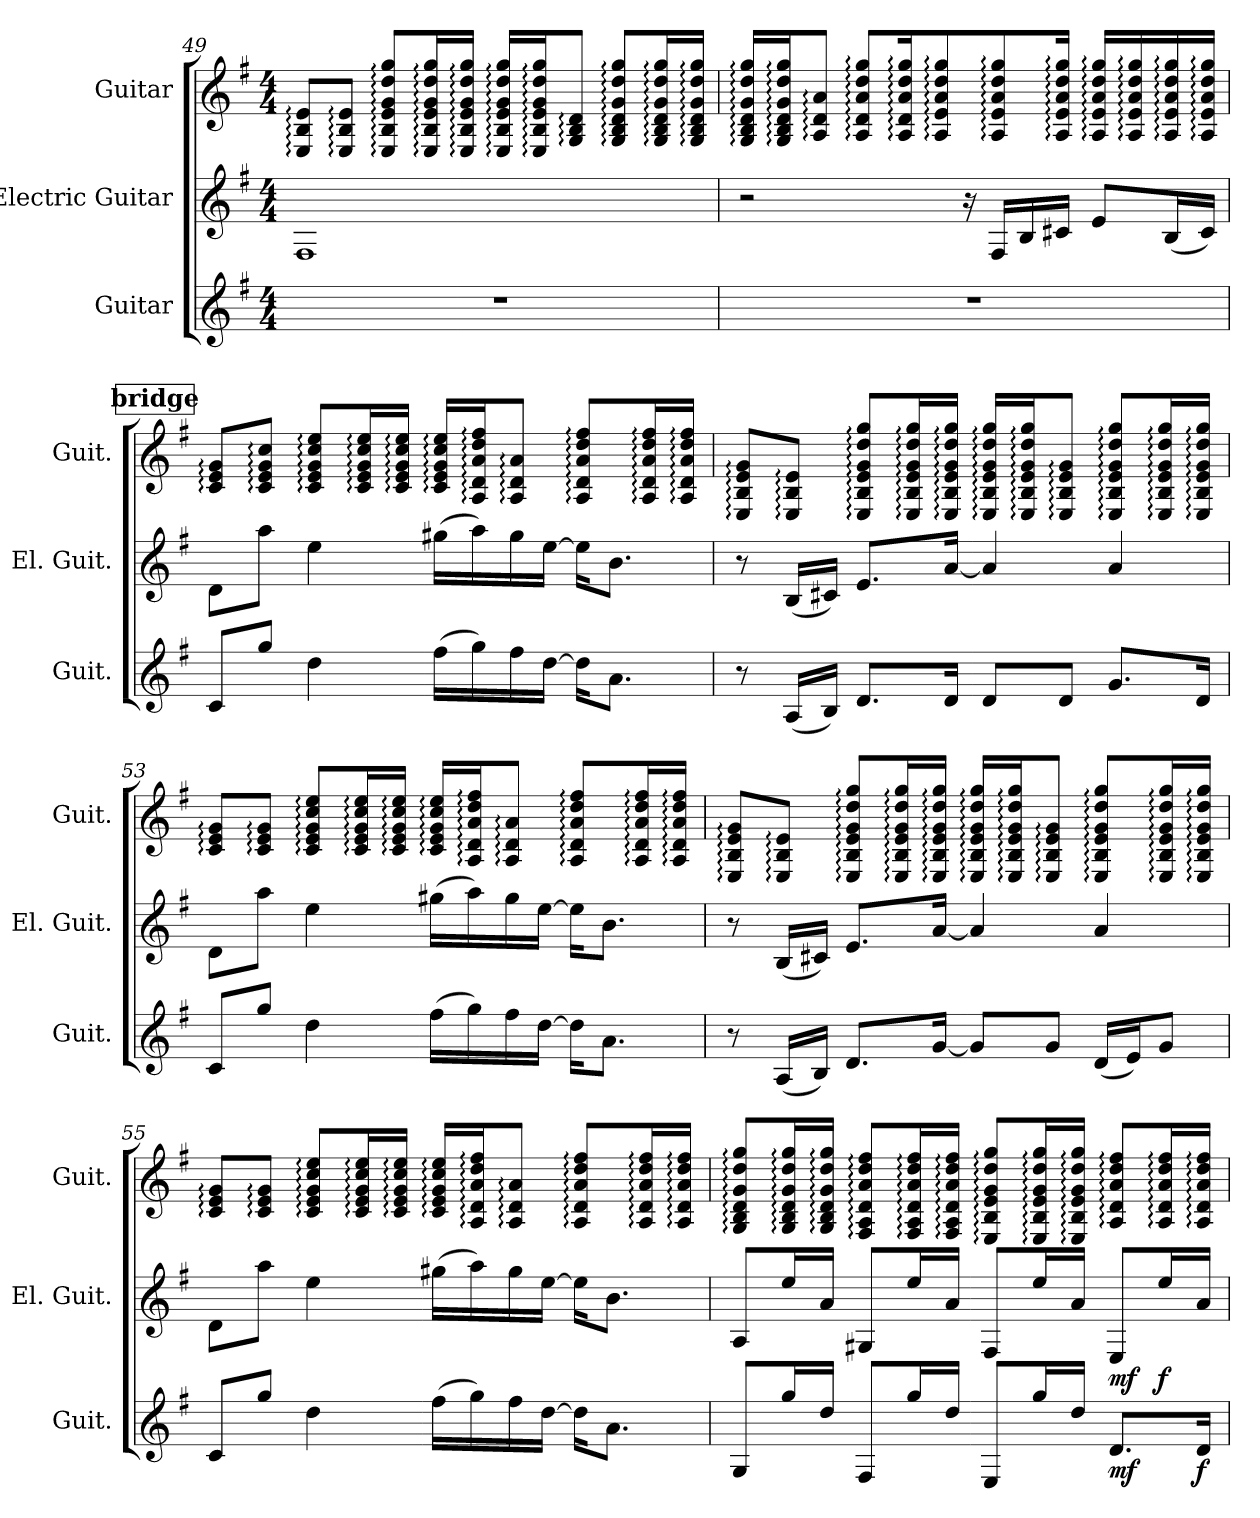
**kern	**dynam	**kern	**dynam	**kern
*part3	*part3	*part2	*part2	*part1
*staff3	*staff3	*staff2	*staff2	*staff1
*I"Guitar	*	*I"Electric Guitar	*	*I"Guitar
*I'Guit.	*	*I'El. Guit.	*	*I'Guit.
!!LO:PB:g=z
*clefG2	*	*clefG2	*	*clefG2
*ITrd7c12	*	*ITrd7c12	*	*ITrd7c12
*k[f#]	*	*k[f#]	*	*k[f#]
*M4/4	*	*M4/4	*	*M4/4
=49	=49	=49	=49	=49
1r	.	1FF#	.	8EE/: 8BB/: 8E/:L
.	.	.	.	8EE/: 8BB/: 8E/:J
.	.	.	.	8EE/: 8BB/: 8E/: 8G/: 8d/: 8g/:L
.	.	.	.	16EE/: 16BB/: 16E/: 16G/: 16d/: 16g/:L
.	.	.	.	16EE/: 16BB/: 16E/: 16G/: 16d/: 16g/:JJ
.	.	.	.	16EE/: 16BB/: 16E/: 16G/: 16d/: 16g/:LL
.	.	.	.	16EE/: 16BB/: 16E/: 16G/: 16d/: 16g/:J
.	.	.	.	8GG/: 8BB/: 8D/:J
.	.	.	.	8GG/: 8BB/: 8D/: 8G/: 8d/: 8g/:L
.	.	.	.	16GG/: 16BB/: 16D/: 16G/: 16d/: 16g/:L
.	.	.	.	16GG/: 16BB/: 16D/: 16G/: 16d/: 16g/:JJ
!!LO:LB:g=z
=50	=50	=50	=50	=50
1r	.	2r	.	16GG/: 16BB/: 16D/: 16G/: 16d/: 16g/:LL
.	.	.	.	16GG/: 16BB/: 16D/: 16G/: 16d/: 16g/:J
.	.	.	.	8AA/: 8D/: 8A/:J
.	.	.	.	8AA/: 8D/: 8A/: 8d/: 8g/:L
.	.	.	.	16AA/: 16D/: 16A/: 16d/: 16g/:K
.	.	.	.	8AA/: 8E/: 8A/: 8d/: 8g/:
.	.	16r	.	.
.	.	16FF#/LL	.	8AA/: 8E/: 8A/: 8d/: 8g/:
.	.	16BB/	.	.
.	.	16C#X/JJ	.	16AA/: 16E/: 16A/: 16d/: 16g/:Jk
.	.	8E/L	.	16AA/: 16E/: 16A/: 16d/: 16g/:LL
.	.	.	.	16AA/: 16E/: 16A/: 16d/: 16g/:
.	.	(<16BB/L	.	16AA/: 16E/: 16A/: 16d/: 16g/:
.	.	16C#/JJ)	.	16AA/: 16E/: 16A/: 16d/: 16g/:JJ
!!LO:LB:g=z
!!LO:REH:place=s1:a:B:fs=14:t=bridge
=51	=51	=51	=51	=51
8C/L	.	8D\L	.	8C/: 8E/: 8G/:L
8g/J	.	8a\J	.	8C/: 8E/: 8G/: 8c/:J
4d\	.	4e\	.	8C/: 8E/: 8G/: 8c/: 8e/:L
.	.	.	.	16C/: 16E/: 16G/: 16c/: 16e/:L
.	.	.	.	16C/: 16E/: 16G/: 16c/: 16e/:JJ
(>16f#\LL	.	(>16g#X\LL	.	16C/: 16E/: 16G/: 16c/: 16e/:LL
16g\)	.	16a\)	.	16AA/: 16D/: 16A/: 16d/: 16f#/:J
16f#\	.	16g#\	.	8AA/: 8D/: 8A/:J
[16d\JJ	.	[16e\JJ	.	.
16d\KL]	.	16e\KL]	.	8AA/: 8D/: 8A/: 8d/: 8f#/:L
8.A\J	.	8.B\J	.	.
.	.	.	.	16AA/: 16D/: 16A/: 16d/: 16f#/:L
.	.	.	.	16AA/: 16D/: 16A/: 16d/: 16f#/:JJ
=52	=52	=52	=52	=52
8r	.	8r	.	8EE/: 8BB/: 8E/: 8G/:L
(<16AA/LL	.	(<16BB/LL	.	8EE/: 8BB/: 8E/:J
16BB/JJ)	.	16C#X/JJ)	.	.
8.D/L	.	8.E/L	.	8EE/: 8BB/: 8E/: 8G/: 8d/: 8g/:L
.	.	.	.	16EE/: 16BB/: 16E/: 16G/: 16d/: 16g/:L
16D/Jk	.	[16A/Jk	.	16EE/: 16BB/: 16E/: 16G/: 16d/: 16g/:JJ
8D/L	.	4A/]	.	16EE/: 16BB/: 16E/: 16G/: 16d/: 16g/:LL
.	.	.	.	16EE/: 16BB/: 16E/: 16G/: 16d/: 16g/:J
8D/J	.	.	.	8EE/: 8BB/: 8E/: 8G/:J
8.G/L	.	4A/	.	8EE/: 8BB/: 8E/: 8G/: 8d/: 8g/:L
.	.	.	.	16EE/: 16BB/: 16E/: 16G/: 16d/: 16g/:L
16D/Jk	.	.	.	16EE/: 16BB/: 16E/: 16G/: 16d/: 16g/:JJ
!!LO:LB:g=z
=53	=53	=53	=53	=53
8C/L	.	8D\L	.	8C/: 8E/: 8G/:L
8g/J	.	8a\J	.	8C/: 8E/: 8G/:J
4d\	.	4e\	.	8C/: 8E/: 8G/: 8c/: 8e/:L
.	.	.	.	16C/: 16E/: 16G/: 16c/: 16e/:L
.	.	.	.	16C/: 16E/: 16G/: 16c/: 16e/:JJ
(>16f#\LL	.	(>16g#X\LL	.	16C/: 16E/: 16G/: 16c/: 16e/:LL
16g\)	.	16a\)	.	16AA/: 16D/: 16A/: 16d/: 16f#/:J
16f#\	.	16g#\	.	8AA/: 8D/: 8A/:J
[16d\JJ	.	[16e\JJ	.	.
16d\KL]	.	16e\KL]	.	8AA/: 8D/: 8A/: 8d/: 8f#/:L
8.A\J	.	8.B\J	.	.
.	.	.	.	16AA/: 16D/: 16A/: 16d/: 16f#/:L
.	.	.	.	16AA/: 16D/: 16A/: 16d/: 16f#/:JJ
=54	=54	=54	=54	=54
8r	.	8r	.	8EE/: 8BB/: 8E/: 8G/:L
(<16AA/LL	.	(<16BB/LL	.	8EE/: 8BB/: 8E/:J
16BB/JJ)	.	16C#X/JJ)	.	.
8.D/L	.	8.E/L	.	8EE/: 8BB/: 8E/: 8G/: 8d/: 8g/:L
.	.	.	.	16EE/: 16BB/: 16E/: 16G/: 16d/: 16g/:L
[16G/Jk	.	[16A/Jk	.	16EE/: 16BB/: 16E/: 16G/: 16d/: 16g/:JJ
8G/L]	.	4A/]	.	16EE/: 16BB/: 16E/: 16G/: 16d/: 16g/:LL
.	.	.	.	16EE/: 16BB/: 16E/: 16G/: 16d/: 16g/:J
8G/J	.	.	.	8EE/: 8BB/: 8E/: 8G/:J
(<16D/LL	.	4A/	.	8EE/: 8BB/: 8E/: 8G/: 8d/: 8g/:L
16E/J)	.	.	.	.
8G/J	.	.	.	16EE/: 16BB/: 16E/: 16G/: 16d/: 16g/:L
.	.	.	.	16EE/: 16BB/: 16E/: 16G/: 16d/: 16g/:JJ
!!LO:PB:g=z
=55	=55	=55	=55	=55
8C/L	.	8D\L	.	8C/: 8E/: 8G/:L
8g/J	.	8a\J	.	8C/: 8E/: 8G/:J
4d\	.	4e\	.	8C/: 8E/: 8G/: 8c/: 8e/:L
.	.	.	.	16C/: 16E/: 16G/: 16c/: 16e/:L
.	.	.	.	16C/: 16E/: 16G/: 16c/: 16e/:JJ
(>16f#\LL	.	(>16g#X\LL	.	16C/: 16E/: 16G/: 16c/: 16e/:LL
16g\)	.	16a\)	.	16AA/: 16D/: 16A/: 16d/: 16f#/:J
16f#\	.	16g#\	.	8AA/: 8D/: 8A/:J
[16d\JJ	.	[16e\JJ	.	.
16d\KL]	.	16e\KL]	.	8AA/: 8D/: 8A/: 8d/: 8f#/:L
8.A\J	.	8.B\J	.	.
.	.	.	.	16AA/: 16D/: 16A/: 16d/: 16f#/:L
.	.	.	.	16AA/: 16D/: 16A/: 16d/: 16f#/:JJ
=56	=56	=56	=56	=56
8GG/L	.	8AA/L	.	8GG/: 8BB/: 8D/: 8G/: 8d/: 8g/:L
16g/L	.	16e/L	.	16GG/: 16BB/: 16D/: 16G/: 16d/: 16g/:L
16d/JJ	.	16A/JJ	.	16GG/: 16BB/: 16D/: 16G/: 16d/: 16g/:JJ
8FF#/L	.	8GG#X/L	.	8FF#/: 8AA/: 8D/: 8A/: 8d/: 8f#/:L
16g/L	.	16e/L	.	16FF#/: 16AA/: 16D/: 16A/: 16d/: 16f#/:L
16d/JJ	.	16A/JJ	.	16FF#/: 16AA/: 16D/: 16A/: 16d/: 16f#/:JJ
8EE/L	.	8FF#/L	.	8EE/: 8BB/: 8E/: 8G/: 8d/: 8g/:L
16g/L	.	16e/L	.	16EE/: 16BB/: 16E/: 16G/: 16d/: 16g/:L
16d/JJ	.	16A/JJ	.	16EE/: 16BB/: 16E/: 16G/: 16d/: 16g/:JJ
!	!LO:DY:b	!	!LO:DY:b	!
8.D/L	mf	8EE/L	mf	8AA/: 8D/: 8A/: 8d/: 8f#/:L
!	!	!	!LO:DY:b	!
.	.	16e/L	f	16AA/: 16D/: 16A/: 16d/: 16f#/:L
!	!LO:DY:b	!	!	!
16D/Jk	f	16A/JJ	.	16AA/: 16D/: 16A/: 16d/: 16f#/:JJ
=	=	=	=	=
*-	*-	*-	*-	*-
